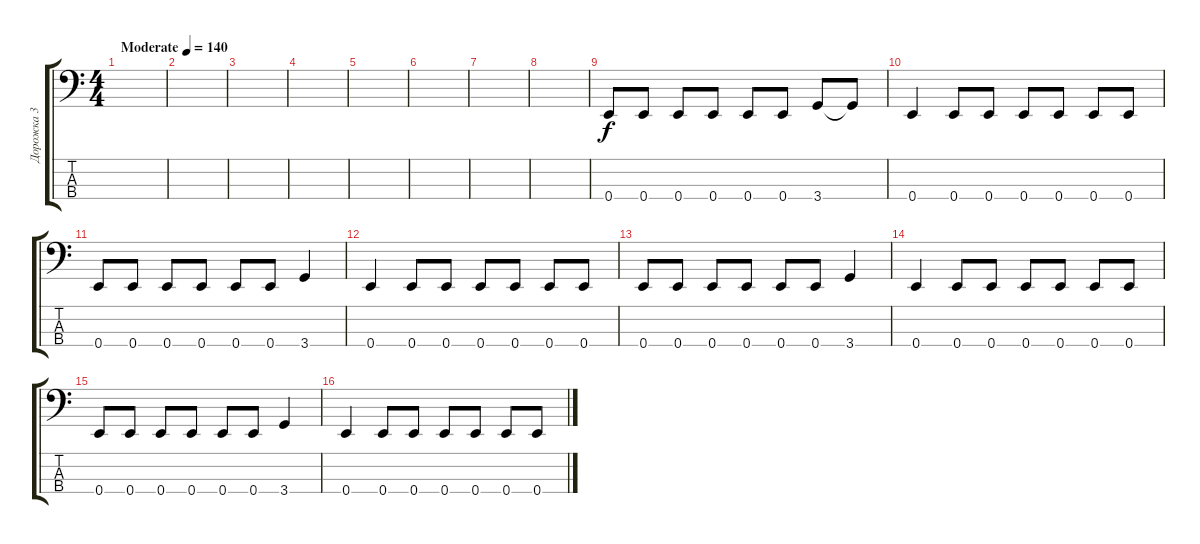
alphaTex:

\track ("Дорожка 3" "Дорожка 3") {instrument electricbassfinger}
\staff {score tabs}
\tuning (G2 D2 A1 E1) {hide}
\ts (4 4)
\tempo (140 "Moderate")
\clef f4
\ks c
|
|
|
|
|
|
|
|
0.4.8 0.4.8 0.4.8 0.4.8 0.4.8 0.4.8 3.4.8 3.4{t}.8 |
0.4.4 0.4.8 0.4.8 0.4.8 0.4.8 0.4.8 0.4.8 |
0.4.8 0.4.8 0.4.8 0.4.8 0.4.8 0.4.8 3.4.4 |
0.4.4 0.4.8 0.4.8 0.4.8 0.4.8 0.4.8 0.4.8 |
0.4.8 0.4.8 0.4.8 0.4.8 0.4.8 0.4.8 3.4.4 |
0.4.4 0.4.8 0.4.8 0.4.8 0.4.8 0.4.8 0.4.8 |
0.4.8 0.4.8 0.4.8 0.4.8 0.4.8 0.4.8 3.4.4 |
0.4.4 0.4.8 0.4.8 0.4.8 0.4.8 0.4.8 0.4.8
